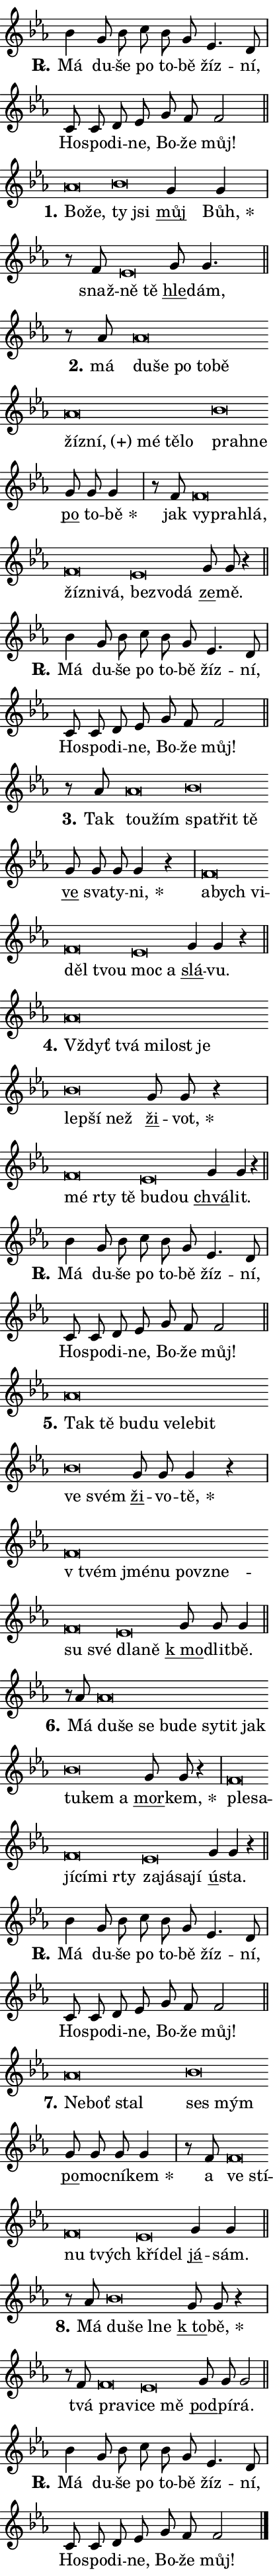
\version "2.24.0"
\header { tagline = "" }
\paper {
  indent = 0\cm
  top-margin = 0\cm
  right-margin = 0.13\cm % to fit lyric hyphens
  bottom-margin = 0\cm
  left-margin = 0\cm
  paper-width = 7\cm
  page-breaking = #ly:one-page-breaking
  system-system-spacing.basic-distance = #11
  score-system-spacing.basic-distance = #11
  ragged-last = ##f
}


%% Author: Thomas Morley
%% https://lists.gnu.org/archive/html/lilypond-user/2020-05/msg00002.html
#(define (line-position grob)
"Returns position of @var[grob} in current system:
   @code{'start}, if at first time-step
   @code{'end}, if at last time-step
   @code{'middle} otherwise
"
  (let* ((col (ly:item-get-column grob))
         (ln (ly:grob-object col 'left-neighbor))
         (rn (ly:grob-object col 'right-neighbor))
         (col-to-check-left (if (ly:grob? ln) ln col))
         (col-to-check-right (if (ly:grob? rn) rn col))
         (break-dir-left
           (and
             (ly:grob-property col-to-check-left 'non-musical #f)
             (ly:item-break-dir col-to-check-left)))
         (break-dir-right
           (and
             (ly:grob-property col-to-check-right 'non-musical #f)
             (ly:item-break-dir col-to-check-right))))
        (cond ((eqv? 1 break-dir-left) 'start)
              ((eqv? -1 break-dir-right) 'end)
              (else 'middle))))

#(define (tranparent-at-line-position vctor)
  (lambda (grob)
  "Relying on @code{line-position} select the relevant enry from @var{vctor}.
Used to determine transparency,"
    (case (line-position grob)
      ((end) (not (vector-ref vctor 0)))
      ((middle) (not (vector-ref vctor 1)))
      ((start) (not (vector-ref vctor 2))))))

noteHeadBreakVisibility =
#(define-music-function (break-visibility)(vector?)
"Makes @code{NoteHead}s transparent relying on @var{break-visibility}"
#{
  \override NoteHead.transparent =
    #(tranparent-at-line-position break-visibility)
#})

#(define delete-ledgers-for-transparent-note-heads
  (lambda (grob)
    "Reads whether a @code{NoteHead} is transparent.
If so this @code{NoteHead} is removed from @code{'note-heads} from
@var{grob}, which is supposed to be @code{LedgerLineSpanner}.
As a result ledgers are not printed for this @code{NoteHead}"
    (let* ((nhds-array (ly:grob-object grob 'note-heads))
           (nhds-list
             (if (ly:grob-array? nhds-array)
                 (ly:grob-array->list nhds-array)
                 '()))
           ;; Relies on the transparent-property being done before
           ;; Staff.LedgerLineSpanner.after-line-breaking is executed.
           ;; This is fragile ...
           (to-keep
             (remove
               (lambda (nhd)
                 (ly:grob-property nhd 'transparent #f))
               nhds-list)))
      ;; TODO find a better method to iterate over grob-arrays, similiar
      ;; to filter/remove etc for lists
      ;; For now rebuilt from scratch
      (set! (ly:grob-object grob 'note-heads)  '())
      (for-each
        (lambda (nhd)
          (ly:pointer-group-interface::add-grob grob 'note-heads nhd))
        to-keep))))

squashNotes = {
  \override NoteHead.X-extent = #'(-0.2 . 0.2)
  \override NoteHead.Y-extent = #'(-0.75 . 0)
  \override NoteHead.stencil =
    #(lambda (grob)
       (let ((pos (ly:grob-property grob 'staff-position)))
         (begin
           (if (< pos -7) (display "ERROR: Lower brevis then expected\n") (display ""))
           (if (<= pos -6) ly:text-interface::print ly:note-head::print))))
}
unSquashNotes = {
  \revert NoteHead.X-extent
  \revert NoteHead.Y-extent
  \revert NoteHead.stencil
}

hideNotes = \noteHeadBreakVisibility #begin-of-line-visible
unHideNotes = \noteHeadBreakVisibility #all-visible

% work-around for resetting accidentals
% https://lilypond.org/doc/v2.23/Documentation/notation/displaying-rhythms#unmetered-music
cadenzaMeasure = {
  \cadenzaOff
  \partial 1024 s1024
  \cadenzaOn
}

#(define-markup-command (accent layout props text) (markup?)
  "Underline accented syllable"
  (interpret-markup layout props
    #{\markup \override #'(offset . 4.3) \underline { #text }#}))

responsum = \markup \concat {
  "R" \hspace #-1.05 \path #0.1 #'((moveto 0 0.07) (lineto 0.9 0.8)) \hspace #0.05 "."
}

spaceSize = #0.6828661417322834 % exact space size for TeX Gyre Schola

\layout {
  \context {
    \Staff
    \remove "Time_signature_engraver"
    \override LedgerLineSpanner.after-line-breaking = #delete-ledgers-for-transparent-note-heads
  }
  \context {
    \Lyrics {
      \override LyricSpace.minimum-distance = \spaceSize
      \override LyricText.font-name = #"TeX Gyre Schola"
      \override LyricText.font-size = 1
      \override StanzaNumber.font-name = #"TeX Gyre Schola Bold"
      \override StanzaNumber.font-size = 1
    }
  }
  \context {
    \Score 
    \override NoteHead.text =
      #(lambda (grob) 
        (let ((pos (ly:grob-property grob 'staff-position)))
          #{\markup {
            \combine
              \halign #-0.55 \raise #(if (= pos -6) 0 0.5) \override #'(thickness . 2) \draw-line #'(3.2 . 0)
              \musicglyph "noteheads.sM1"
          }#}))
  }
}

% magnetic-lyrics.ily
%
%   written by
%     Jean Abou Samra <jean@abou-samra.fr>
%     Werner Lemberg <wl@gnu.org>
%
%   adapted by
%     Jiri Hon <jiri.hon@gmail.com>
%
% Version 2022-Apr-15

% https://www.mail-archive.com/lilypond-user@gnu.org/msg149350.html

#(define (Left_hyphen_pointer_engraver context)
   "Collect syllable-hyphen-syllable occurrences in lyrics and store
them in properties.  This engraver only looks to the left.  For
example, if the lyrics input is @code{foo -- bar}, it does the
following.

@itemize @bullet
@item
Set the @code{text} property of the @code{LyricHyphen} grob between
@q{foo} and @q{bar} to @code{foo}.

@item
Set the @code{left-hyphen} property of the @code{LyricText} grob with
text @q{foo} to the @code{LyricHyphen} grob between @q{foo} and
@q{bar}.
@end itemize

Use this auxiliary engraver in combination with the
@code{lyric-@/text::@/apply-@/magnetic-@/offset!} hook."
   (let ((hyphen #f)
         (text #f))
     (make-engraver
      (acknowledgers
       ((lyric-syllable-interface engraver grob source-engraver)
        (set! text grob)))
      (end-acknowledgers
       ((lyric-hyphen-interface engraver grob source-engraver)
        ;(when (not (grob::has-interface grob 'lyric-space-interface))
          (set! hyphen grob)));)
      ((stop-translation-timestep engraver)
       (when (and text hyphen)
         (ly:grob-set-object! text 'left-hyphen hyphen))
       (set! text #f)
       (set! hyphen #f)))))

#(define (lyric-text::apply-magnetic-offset! grob)
   "If the space between two syllables is less than the value in
property @code{LyricText@/.details@/.squash-threshold}, move the right
syllable to the left so that it gets concatenated with the left
syllable.

Use this function as a hook for
@code{LyricText@/.after-@/line-@/breaking} if the
@code{Left_@/hyphen_@/pointer_@/engraver} is active."
   (let ((hyphen (ly:grob-object grob 'left-hyphen #f)))
     (when hyphen
       (let ((left-text (ly:spanner-bound hyphen LEFT)))
         (when (grob::has-interface left-text 'lyric-syllable-interface)
           (let* ((common (ly:grob-common-refpoint grob left-text X))
                  (this-x-ext (ly:grob-extent grob common X))
                  (left-x-ext
                   (begin
                     ;; Trigger magnetism for left-text.
                     (ly:grob-property left-text 'after-line-breaking)
                     (ly:grob-extent left-text common X)))
                  ;; `delta` is the gap width between two syllables.
                  (delta (- (interval-start this-x-ext)
                            (interval-end left-x-ext)))
                  (details (ly:grob-property grob 'details))
                  (threshold (assoc-get 'squash-threshold details 0.2)))
             (when (< delta threshold)
               (let* (;; We have to manipulate the input text so that
                      ;; ligatures crossing syllable boundaries are not
                      ;; disabled.  For languages based on the Latin
                      ;; script this is essentially a beautification.
                      ;; However, for non-Western scripts it can be a
                      ;; necessity.
                      (lt (ly:grob-property left-text 'text))
                      (rt (ly:grob-property grob 'text))
                      (is-space (grob::has-interface hyphen 'lyric-space-interface))
                      (space (if is-space " " ""))
                      (extra-delta (if is-space spaceSize 0))
                      ;; Append new syllable.
                      (ltrt-space (if (and (string? lt) (string? rt))
                                (string-append lt space rt)
                                (make-concat-markup (list lt space rt))))
                      ;; Right-align `ltrt` to the right side.
                      (ltrt-space-markup (grob-interpret-markup
                               grob
                               (make-translate-markup
                                (cons (interval-length this-x-ext) 0)
                                (make-right-align-markup ltrt-space)))))
                 (begin
                   ;; Don't print `left-text`.
                   (ly:grob-set-property! left-text 'stencil #f)
                   ;; Set text and stencil (which holds all collected
                   ;; syllables so far) and shift it to the left.
                   (ly:grob-set-property! grob 'text ltrt-space)
                   (ly:grob-set-property! grob 'stencil ltrt-space-markup)
                   (ly:grob-translate-axis! grob (- (- delta extra-delta)) X))))))))))


#(define (lyric-hyphen::displace-bounds-first grob)
   ;; Make very sure this callback isn't triggered too early.
   (let ((left (ly:spanner-bound grob LEFT))
         (right (ly:spanner-bound grob RIGHT)))
     (ly:grob-property left 'after-line-breaking)
     (ly:grob-property right 'after-line-breaking)
     (ly:lyric-hyphen::print grob)))

squashThreshold = #0.4

\layout {
  \context {
    \Lyrics
    \consists #Left_hyphen_pointer_engraver
    \override LyricText.after-line-breaking =
      #lyric-text::apply-magnetic-offset!
    \override LyricHyphen.stencil = #lyric-hyphen::displace-bounds-first
    \override LyricText.details.squash-threshold = \squashThreshold
    \override LyricHyphen.minimum-distance = 0
    \override LyricHyphen.minimum-length = \squashThreshold
  }
}

squashText = \override LyricText.details.squash-threshold = 9999
unSquashText = \override LyricText.details.squash-threshold = \squashThreshold

leftText = \override LyricText.self-alignment-X = #LEFT
unLeftText = \revert LyricText.self-alignment-X

starOffset = #(lambda (grob) 
                (let ((x_offset (ly:self-alignment-interface::aligned-on-x-parent grob)))
                  (if (= x_offset 0) 0 (+ x_offset 1.2))))

star = #(define-music-function (syllable)(string?)
"Append star separator at the end of a syllable"
#{
  \once \override LyricText.X-offset = #starOffset
  \lyricmode { \markup {
    #syllable
    \override #'((font-name . "TeX Gyre Schola Bold")) \hspace #0.2 \lower #0.65 \larger "*"
  } }
#})

starAccent = #(define-music-function (syllable)(string?)
"Append star separator at the end of a syllable and make accent"
#{
  \once \override LyricText.X-offset = #starOffset
  \lyricmode { \markup {
    \accent #syllable
    \override #'((font-name . "TeX Gyre Schola Bold")) \hspace #0.2 \lower #0.65 \larger "*"
  } }
#})

breath = #(define-music-function (syllable)(string?)
"Append breathing indicator at the end of a syllable"
#{
  \lyricmode { \markup { #syllable "+" } }
#})

optionalBreath = #(define-music-function (syllable)(string?)
"Append optional breathing indicator at the end of a syllable"
#{
  \lyricmode { \markup { #syllable "(+)" } }
#})


\score {
    <<
        \new Voice = "melody" { \cadenzaOn \key es \major \relative { bes'4 g8 bes c bes g \bar "" es4. d8 \cadenzaMeasure \bar "|" c c d es \bar "" g f f2 \cadenzaMeasure \bar "||" \break } }
        \new Lyrics \lyricsto "melody" { \lyricmode { \set stanza = \responsum
Má du -- še po to -- bě žíz -- ní, Ho -- spo -- di -- ne, Bo -- že můj! } }
    >>
    \layout {}
}

\score {
    <<
        \new Voice = "melody" { \cadenzaOn \key es \major \relative { \squashNotes as'\breve*1/16 \hideNotes \breve*1/16 \bar "" \unHideNotes \unSquashNotes \squashNotes bes\breve*1/16 \hideNotes \breve*1/16 \bar "" \unHideNotes \unSquashNotes \bar "" g4 g4 \cadenzaMeasure \bar "|" r8 f \squashNotes es\breve*1/16 \hideNotes \breve*1/16 \bar "" \unHideNotes \unSquashNotes \bar "" g8 g4. \cadenzaMeasure \bar "||" \break } }
        \new Lyrics \lyricsto "melody" { \lyricmode { \set stanza = "1."
\leftText Bo -- \squashText že, \unSquashText ty \squashText jsi \unLeftText \unSquashText \markup \accent můj \star Bůh, snaž -- \leftText ně \squashText tě \unLeftText \unSquashText \markup \accent hle -- dám, } }
    >>
    \layout {}
}

\score {
    <<
        \new Voice = "melody" { \cadenzaOn \key es \major \relative { r8 as'8 \squashNotes as\breve*1/16 \hideNotes \breve*1/16 \bar "" \breve*1/16 \bar "" \breve*1/16 \bar "" \breve*1/16 \bar "" \breve*1/16 \bar "" \breve*1/16 \bar "" \breve*1/16 \bar "" \breve*1/16 \breve*1/16 \bar "" \unHideNotes \unSquashNotes \squashNotes bes\breve*1/16 \hideNotes \breve*1/16 \bar "" \unHideNotes \unSquashNotes \bar "" g8 g g4 \cadenzaMeasure \bar "|" r8 f8 \squashNotes f\breve*1/16 \hideNotes \breve*1/16 \bar "" \breve*1/16 \bar "" \breve*1/16 \bar "" \breve*1/16 \breve*1/16 \bar "" \unHideNotes \unSquashNotes \squashNotes es\breve*1/16 \hideNotes \breve*1/16 \breve*1/16 \bar "" \unHideNotes \unSquashNotes \bar "" g8 g r4 \cadenzaMeasure \bar "||" \break } }
        \new Lyrics \lyricsto "melody" { \lyricmode { \set stanza = "2."
má \leftText du -- \squashText še po to -- bě žíz -- \optionalBreath ní, mé tě -- lo \unSquashText pra -- \squashText hne \unLeftText \unSquashText \markup \accent po to -- \star bě jak \leftText vy -- \squashText pra -- hlá, žíz -- ni -- vá, \unSquashText bez -- \squashText vo -- dá \unLeftText \unSquashText \markup \accent ze -- mě. } }
    >>
    \layout {}
}

\score {
    <<
        \new Voice = "melody" { \cadenzaOn \key es \major \relative { bes'4 g8 bes c bes g \bar "" es4. d8 \cadenzaMeasure \bar "|" c c d es \bar "" g f f2 \cadenzaMeasure \bar "||" \break } }
        \new Lyrics \lyricsto "melody" { \lyricmode { \set stanza = \responsum
Má du -- še po to -- bě žíz -- ní, Ho -- spo -- di -- ne, Bo -- že můj! } }
    >>
    \layout {}
}

\score {
    <<
        \new Voice = "melody" { \cadenzaOn \key es \major \relative { r8 as'8 \squashNotes as\breve*1/16 \hideNotes \breve*1/16 \bar "" \unHideNotes \unSquashNotes \squashNotes bes\breve*1/16 \hideNotes \breve*1/16 \breve*1/16 \bar "" \unHideNotes \unSquashNotes \bar "" g8 g g g4 r \cadenzaMeasure \bar "|" \squashNotes f\breve*1/16 \hideNotes \breve*1/16 \bar "" \breve*1/16 \bar "" \breve*1/16 \breve*1/16 \bar "" \unHideNotes \unSquashNotes \squashNotes es\breve*1/16 \hideNotes \breve*1/16 \bar "" \unHideNotes \unSquashNotes \bar "" g4 g r \cadenzaMeasure \bar "||" \break } }
        \new Lyrics \lyricsto "melody" { \lyricmode { \set stanza = "3."
Tak \leftText tou -- \squashText žím \unSquashText spa -- \squashText třit tě \unLeftText \unSquashText \markup \accent ve sva -- ty -- \star ni, \leftText a -- \squashText bych vi -- děl tvou \unSquashText moc \squashText a \unLeftText \unSquashText \markup \accent slá -- vu. } }
    >>
    \layout {}
}

\score {
    <<
        \new Voice = "melody" { \cadenzaOn \key es \major \relative { \squashNotes as'\breve*1/16 \hideNotes \breve*1/16 \bar "" \breve*1/16 \bar "" \breve*1/16 \breve*1/16 \bar "" \unHideNotes \unSquashNotes \squashNotes bes\breve*1/16 \hideNotes \breve*1/16 \breve*1/16 \bar "" \unHideNotes \unSquashNotes \bar "" g8 g r4 \cadenzaMeasure \bar "|" \squashNotes f\breve*1/16 \hideNotes \breve*1/16 \breve*1/16 \bar "" \unHideNotes \unSquashNotes \squashNotes es\breve*1/16 \hideNotes \breve*1/16 \bar "" \unHideNotes \unSquashNotes \bar "" g4 g r \cadenzaMeasure \bar "||" \break } }
        \new Lyrics \lyricsto "melody" { \lyricmode { \set stanza = "4."
\leftText Vždyť \squashText tvá mi -- lost je \unSquashText lep -- \squashText ší než \unLeftText \unSquashText \markup \accent ži -- \star vot, \leftText mé \squashText rty tě \unSquashText bu -- \squashText dou \unLeftText \unSquashText \markup \accent chvá -- lit. } }
    >>
    \layout {}
}

\score {
    <<
        \new Voice = "melody" { \cadenzaOn \key es \major \relative { bes'4 g8 bes c bes g \bar "" es4. d8 \cadenzaMeasure \bar "|" c c d es \bar "" g f f2 \cadenzaMeasure \bar "||" \break } }
        \new Lyrics \lyricsto "melody" { \lyricmode { \set stanza = \responsum
Má du -- še po to -- bě žíz -- ní, Ho -- spo -- di -- ne, Bo -- že můj! } }
    >>
    \layout {}
}

\score {
    <<
        \new Voice = "melody" { \cadenzaOn \key es \major \relative { \squashNotes as'\breve*1/16 \hideNotes \breve*1/16 \bar "" \breve*1/16 \bar "" \breve*1/16 \bar "" \breve*1/16 \bar "" \breve*1/16 \breve*1/16 \bar "" \unHideNotes \unSquashNotes \squashNotes bes\breve*1/16 \hideNotes \breve*1/16 \bar "" \unHideNotes \unSquashNotes \bar "" g8 g g4 r \cadenzaMeasure \bar "|" \squashNotes f\breve*1/16 \hideNotes \breve*1/16 \bar "" \breve*1/16 \bar "" \breve*1/16 \bar "" \breve*1/16 \bar "" \breve*1/16 \breve*1/16 \bar "" \unHideNotes \unSquashNotes \squashNotes es\breve*1/16 \hideNotes \breve*1/16 \bar "" \unHideNotes \unSquashNotes \bar "" g8 g g4 \cadenzaMeasure \bar "||" \break } }
        \new Lyrics \lyricsto "melody" { \lyricmode { \set stanza = "5."
\leftText Tak \squashText tě bu -- du ve -- le -- bit \unSquashText ve \squashText svém \unLeftText \unSquashText \markup \accent ži -- vo -- \star tě, \leftText "v tvém" \squashText jmé -- nu po -- vzne -- su své \unSquashText dla -- \squashText ně \unLeftText \unSquashText \markup \accent "k mo" -- dlit -- bě. } }
    >>
    \layout {}
}

\score {
    <<
        \new Voice = "melody" { \cadenzaOn \key es \major \relative { r8 as'8 \squashNotes as\breve*1/16 \hideNotes \breve*1/16 \bar "" \breve*1/16 \bar "" \breve*1/16 \bar "" \breve*1/16 \bar "" \breve*1/16 \bar "" \breve*1/16 \breve*1/16 \bar "" \unHideNotes \unSquashNotes \squashNotes bes\breve*1/16 \hideNotes \breve*1/16 \breve*1/16 \bar "" \unHideNotes \unSquashNotes \bar "" g8 g r4 \cadenzaMeasure \bar "|" \squashNotes f\breve*1/16 \hideNotes \breve*1/16 \bar "" \breve*1/16 \bar "" \breve*1/16 \bar "" \breve*1/16 \breve*1/16 \bar "" \unHideNotes \unSquashNotes \squashNotes es\breve*1/16 \hideNotes \breve*1/16 \bar "" \breve*1/16 \breve*1/16 \bar "" \unHideNotes \unSquashNotes \bar "" g4 g r \cadenzaMeasure \bar "||" \break } }
        \new Lyrics \lyricsto "melody" { \lyricmode { \set stanza = "6."
Má \leftText du -- \squashText še se bu -- de sy -- tit jak \unSquashText tu -- \squashText kem a \unLeftText \unSquashText \markup \accent mor -- \star kem, \leftText ple -- \squashText sa -- jí -- cí -- mi rty \unSquashText za -- \squashText já -- sa -- jí \unLeftText \unSquashText \markup \accent ú -- sta. } }
    >>
    \layout {}
}

\score {
    <<
        \new Voice = "melody" { \cadenzaOn \key es \major \relative { bes'4 g8 bes c bes g \bar "" es4. d8 \cadenzaMeasure \bar "|" c c d es \bar "" g f f2 \cadenzaMeasure \bar "||" \break } }
        \new Lyrics \lyricsto "melody" { \lyricmode { \set stanza = \responsum
Má du -- še po to -- bě žíz -- ní, Ho -- spo -- di -- ne, Bo -- že můj! } }
    >>
    \layout {}
}

\score {
    <<
        \new Voice = "melody" { \cadenzaOn \key es \major \relative { \squashNotes as'\breve*1/16 \hideNotes \breve*1/16 \breve*1/16 \bar "" \unHideNotes \unSquashNotes \squashNotes bes\breve*1/16 \hideNotes \breve*1/16 \bar "" \unHideNotes \unSquashNotes \bar "" g8 g g g4 \cadenzaMeasure \bar "|" r8 f8 \squashNotes f\breve*1/16 \hideNotes \breve*1/16 \bar "" \breve*1/16 \breve*1/16 \bar "" \unHideNotes \unSquashNotes \squashNotes es\breve*1/16 \hideNotes \breve*1/16 \bar "" \unHideNotes \unSquashNotes \bar "" g4 g4 \cadenzaMeasure \bar "||" \break } }
        \new Lyrics \lyricsto "melody" { \lyricmode { \set stanza = "7."
\leftText Ne -- \squashText boť stal \unSquashText ses \squashText mým \unLeftText \unSquashText \markup \accent po -- moc -- ní -- \star kem a \leftText ve \squashText stí -- nu tvých \unSquashText kří -- \squashText del \unLeftText \unSquashText \markup \accent já -- sám. } }
    >>
    \layout {}
}

\score {
    <<
        \new Voice = "melody" { \cadenzaOn \key es \major \relative { r8 as'8 \squashNotes bes\breve*1/16 \hideNotes \breve*1/16 \breve*1/16 \bar "" \unHideNotes \unSquashNotes \bar "" g8 g r4 \cadenzaMeasure \bar "|" r8 f8 \squashNotes f\breve*1/16 \hideNotes \breve*1/16 \bar "" \unHideNotes \unSquashNotes \squashNotes es\breve*1/16 \hideNotes \breve*1/16 \bar "" \unHideNotes \unSquashNotes \bar "" g8 g g2 \cadenzaMeasure \bar "||" \break } }
        \new Lyrics \lyricsto "melody" { \lyricmode { \set stanza = "8."
Má \leftText du -- \squashText še lne \unLeftText \unSquashText \markup \accent "k to" -- \star bě, tvá \leftText pra -- \squashText vi -- \unSquashText ce \squashText mě \unLeftText \unSquashText \markup \accent pod -- pí -- rá. } }
    >>
    \layout {}
}

\score {
    <<
        \new Voice = "melody" { \cadenzaOn \key es \major \relative { bes'4 g8 bes c bes g \bar "" es4. d8 \cadenzaMeasure \bar "|" c c d es \bar "" g f f2 \cadenzaMeasure \bar "||" \break } \bar "|." }
        \new Lyrics \lyricsto "melody" { \lyricmode { \set stanza = \responsum
Má du -- še po to -- bě žíz -- ní, Ho -- spo -- di -- ne, Bo -- že můj! } }
    >>
    \layout {}
}
